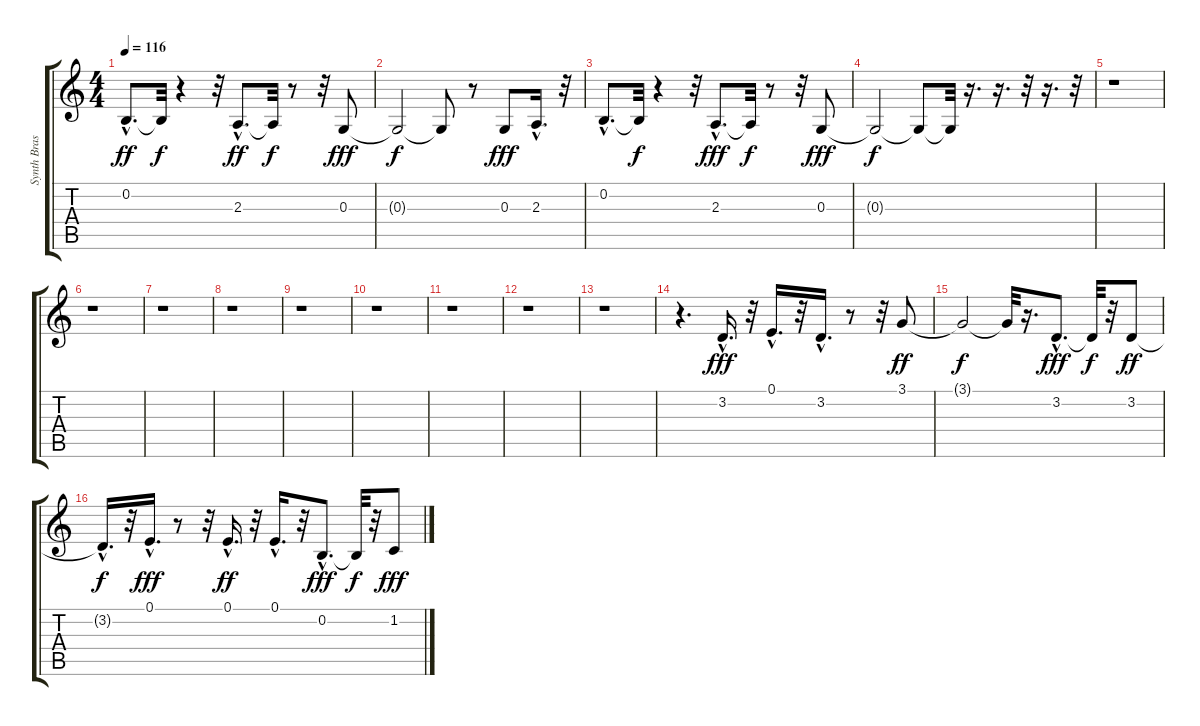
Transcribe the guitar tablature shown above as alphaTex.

\track ("Synth Brass" "Synth Bras") {instrument synthbrass1}
\staff {score tabs}
\tuning (E4 B3 G3 D3 A2 E2) {hide}
\ts (4 4)
\tempo 116
\clef g2
\ks c
0.2{hac}.8{d dy ff} 0.2{t}.32{dy f} r.4 r.32 2.3{hac}.8{d dy ff} 2.3{t}.32{dy f} r.8 r.32 0.3.8{dy fff} |
0.3{t}.2{dy f} 0.3{t}.8 r.8 0.3.8{dy fff} 2.3{hac}.16{d} r.32 |
0.2{hac}.8{d} 0.2{t}.32{dy f} r.4 r.32 2.3{hac}.8{d dy fff} 2.3{t}.32{dy f} r.8 r.32 0.3.8{dy fff} |
0.3{t}.2{dy f} 0.3{t}.8 0.3{t}.32 r.16{d} r.16{d} r.32 r.16{d} r.32 |
r.1 |
r.1 |
r.1 |
r.1 |
r.1 |
r.1 |
r.1 |
r.1 |
r.1 |
r.4{d} 3.2{hac}.16{d dy fff} r.32 0.1{hac}.16{d} r.32 3.2{hac}.16{d} r.8 r.32 3.1.8{dy ff} |
3.1{t}.2{dy f} 3.1{t}.32 r.16{d} 3.2{hac}.8{d dy fff} 3.2{t}.32{dy f} r.32 3.2.8{dy ff} |
3.2{hac t}.16{d dy f} r.32 0.1{hac}.16{d dy fff} r.8 r.32 0.1{hac}.16{d dy ff} r.32 0.1{hac}.16{d} r.32 0.2{hac}.8{d dy fff} 0.2{t}.32{dy f} r.32 1.2.8{dy fff}
